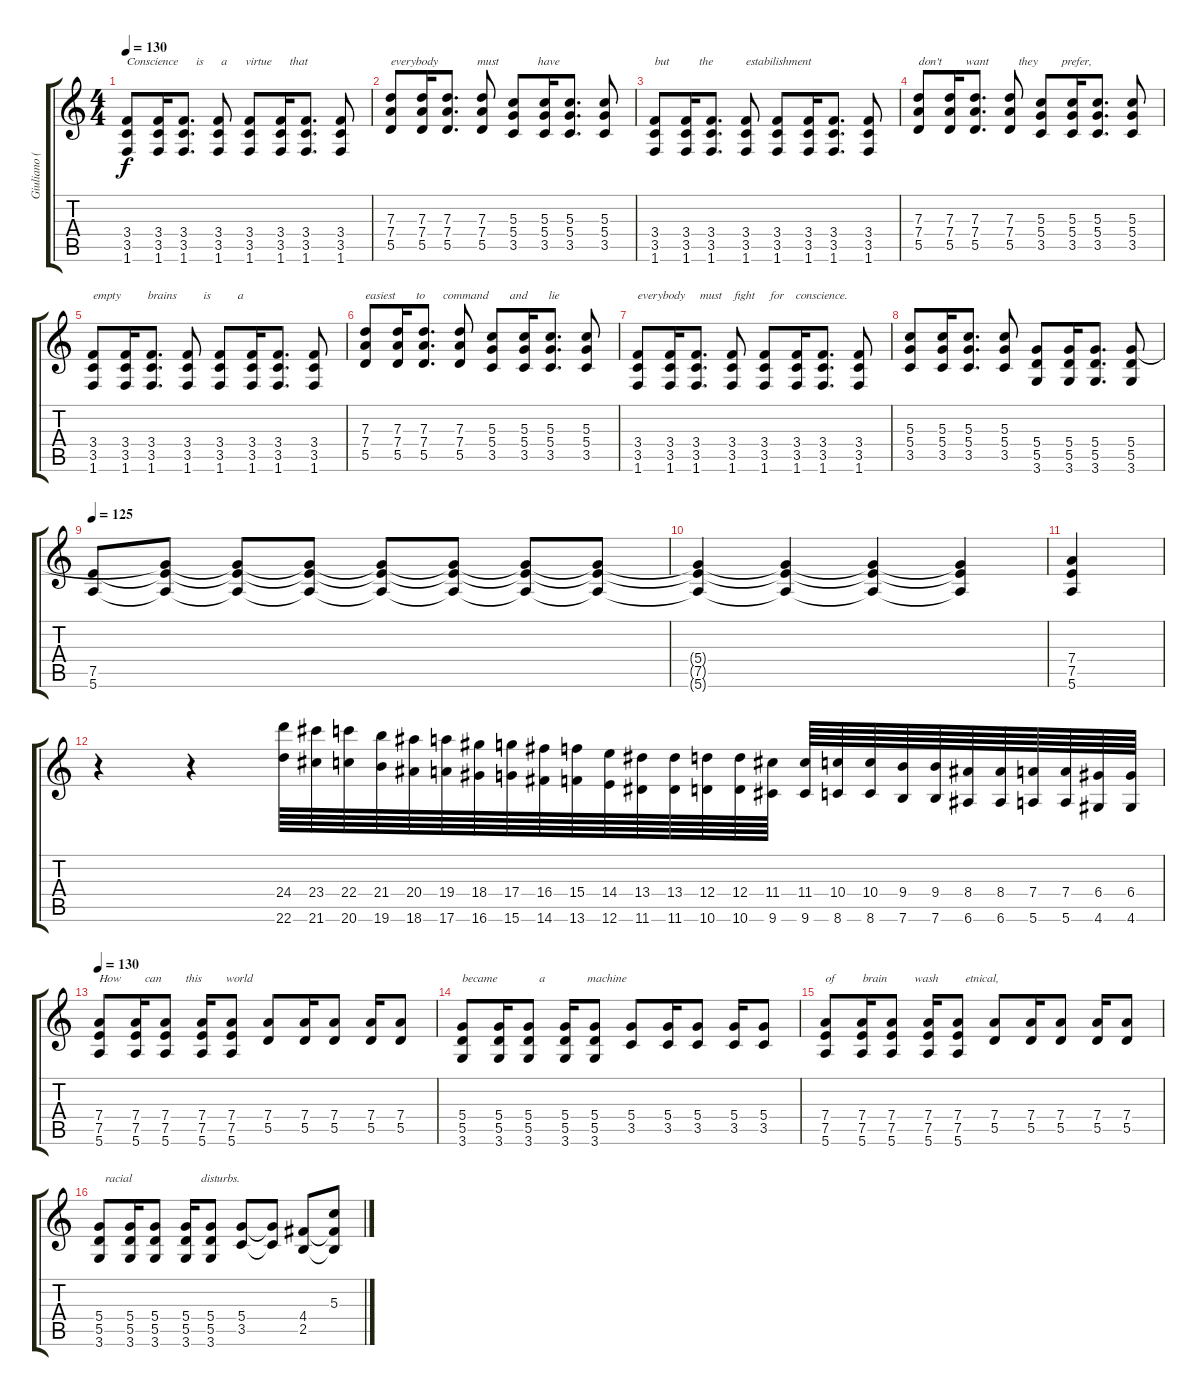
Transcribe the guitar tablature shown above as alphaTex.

\track ("Giuliano (Phillyp)" "Giuliano (") {instrument distortionguitar}
\staff {score tabs}
\tuning (E4 B3 G3 D3 A2 E2) {hide}
\ts (4 4)
\tempo 130
\clef g2
\ks c
(3.4 3.5 1.6).8{txt "Conscience      is      a      virtue      that" dy f} (3.4 3.5 1.6).16 (3.4 3.5 1.6).8{d} (3.4 3.5 1.6).8 (3.4 3.5 1.6).8 (3.4 3.5 1.6).16 (3.4 3.5 1.6).8{d} (3.4 3.5 1.6).8 |
(7.3 7.4 5.5).8{txt "everybody             must             have"} (7.3 7.4 5.5).16 (7.3 7.4 5.5).8{d} (7.3 7.4 5.5).8 (5.3 5.4 3.5).8 (5.3 5.4 3.5).16 (5.3 5.4 3.5).8{d} (5.3 5.4 3.5).8 |
(3.4 3.5 1.6).8{txt "but          the           estabilishment "} (3.4 3.5 1.6).16 (3.4 3.5 1.6).8{d} (3.4 3.5 1.6).8 (3.4 3.5 1.6).8 (3.4 3.5 1.6).16 (3.4 3.5 1.6).8{d} (3.4 3.5 1.6).8 |
(7.3 7.4 5.5).8{txt "don't        want          they        prefer, "} (7.3 7.4 5.5).16 (7.3 7.4 5.5).8{d} (7.3 7.4 5.5).8 (5.3 5.4 3.5).8 (5.3 5.4 3.5).16 (5.3 5.4 3.5).8{d} (5.3 5.4 3.5).8 |
(3.4 3.5 1.6).8{txt "empty         brains         is         a"} (3.4 3.5 1.6).16 (3.4 3.5 1.6).8{d} (3.4 3.5 1.6).8 (3.4 3.5 1.6).8 (3.4 3.5 1.6).16 (3.4 3.5 1.6).8{d} (3.4 3.5 1.6).8 |
(7.3 7.4 5.5).8{txt "easiest       to      command       and       lie "} (7.3 7.4 5.5).16 (7.3 7.4 5.5).8{d} (7.3 7.4 5.5).8 (5.3 5.4 3.5).8 (5.3 5.4 3.5).16 (5.3 5.4 3.5).8{d} (5.3 5.4 3.5).8 |
(3.4 3.5 1.6).8{txt "everybody     must    fight     for    conscience."} (3.4 3.5 1.6).16 (3.4 3.5 1.6).8{d} (3.4 3.5 1.6).8 (3.4 3.5 1.6).8 (3.4 3.5 1.6).16 (3.4 3.5 1.6).8{d} (3.4 3.5 1.6).8 |
(5.3 5.4 3.5).8 (5.3 5.4 3.5).16 (5.3 5.4 3.5).8{d} (5.3 5.4 3.5).8 (5.4 5.5 3.6).8 (5.4 5.5 3.6).16 (5.4 5.5 3.6).8{d} (5.4 5.5 3.6).8 |
\tempo 125
(7.5 5.6).8 (5.4{t} 7.5{t} 5.6{t}).8{volume 6} (5.4{t} 7.5{t} 5.6{t}).8 (5.4{t} 7.5{t} 5.6{t}).8 (5.4{t} 7.5{t} 5.6{t}).8 (5.4{t} 7.5{t} 5.6{t}).8 (5.4{t} 7.5{t} 5.6{t}).8 (5.4{t} 7.5{t} 5.6{t}).8 |
(5.4{t} 7.5{t} 5.6{t}).4 (5.4{t} 7.5{t} 5.6{t}).4 (5.4{t} 7.5{t} 5.6{t}).4 (5.4{t} 7.5{t} 5.6{t}).4 |
(7.4 7.5 5.6).4{volume 13} |
r.4 r.4 (24.4 22.6).64 (23.4 21.6).64 (22.4 20.6).64 (21.4 19.6).64 (20.4 18.6).64 (19.4 17.6).64 (18.4 16.6).64 (17.4 15.6).64 (16.4 14.6).64 (15.4 13.6).64 (14.4 12.6).64 (13.4 11.6).64 (13.4 11.6).64 (12.4 10.6).64 (12.4 10.6).64 (11.4 9.6).64 (11.4 9.6).64 (10.4 8.6).64 (10.4 8.6).64 (9.4 7.6).64 (9.4 7.6).64 (8.4 6.6).64 (8.4 6.6).64 (7.4 5.6).64 (7.4 5.6).64 (6.4 4.6).64 (6.4 4.6).64 |
\tempo 130
(7.4 7.5 5.6).8{txt "How        can        this        world"} (7.4 7.5 5.6).16 (7.4 7.5 5.6).8 (7.4 7.5 5.6).16 (7.4 7.5 5.6).8 (7.4 5.5).8 (7.4 5.5).16 (7.4 5.5).8 (7.4 5.5).16 (7.4 5.5).8 |
(5.4 5.5 3.6).8{txt "became              a              machine"} (5.4 5.5 3.6).16 (5.4 5.5 3.6).8 (5.4 5.5 3.6).16 (5.4 5.5 3.6).8 (5.4 3.5).8 (5.4 3.5).16 (5.4 3.5).8 (5.4 3.5).16 (5.4 3.5).8 |
(7.4 7.5 5.6).8{txt "of         brain         wash         etnical,"} (7.4 7.5 5.6).16 (7.4 7.5 5.6).8 (7.4 7.5 5.6).16 (7.4 7.5 5.6).8 (7.4 5.5).8 (7.4 5.5).16 (7.4 5.5).8 (7.4 5.5).16 (7.4 5.5).8 |
(5.4 5.5 3.6).8{txt "  racial                       disturbs."} (5.4 5.5 3.6).16 (5.4 5.5 3.6).8 (5.4 5.5 3.6).16 (5.4 5.5 3.6).8 (5.4 3.5).8 (5.4{t} 3.5{t}).8 (4.4 2.5).8 (5.3 4.4{t} 2.5{t}).8
